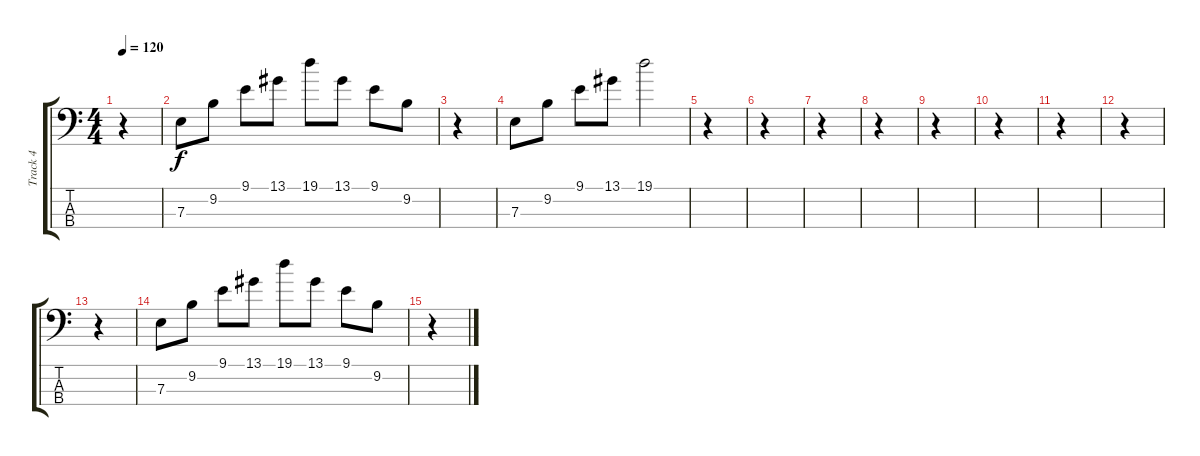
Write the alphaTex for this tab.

\track ("Track 4" "Track 4") {instrument acousticbass}
\staff {score tabs}
\tuning (G2 D2 A1 E1) {hide}
\ts (4 4)
\tempo 120
\clef f4
\ks c
r.4{dy f instrument acousticbass} |
7.3.8 9.2.8 9.1.8 13.1.8 19.1.8 13.1.8 9.1.8 9.2.8 |
r.4 |
7.3.8 9.2.8 9.1.8 13.1.8 19.1.2 |
r.4 |
r.4 |
r.4 |
r.4 |
r.4 |
r.4 |
r.4 |
r.4 |
r.4 |
7.3.8 9.2.8 9.1.8 13.1.8 19.1.8 13.1.8 9.1.8 9.2.8 |
r.4
